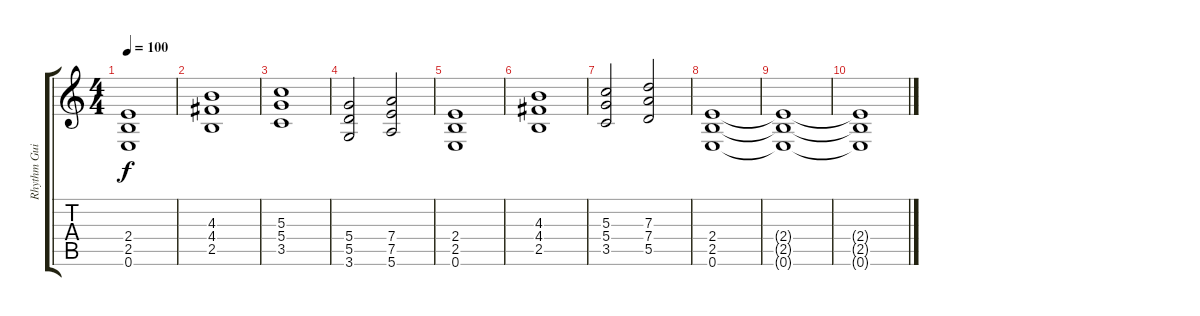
\track ("Rhythm Guitar" "Rhythm Gui") {instrument overdrivenguitar}
\staff {score tabs}
\tuning (E4 B3 G3 D3 A2 E2) {hide}
\ts (4 4)
\tempo 100
\clef g2
\ks c
(2.4 2.5 0.6).1{dy f} |
(4.3 4.4 2.5).1 |
(5.3 5.4 3.5).1 |
(5.4 5.5 3.6).2 (7.4 7.5 5.6).2 |
(2.4 2.5 0.6).1 |
(4.3 4.4 2.5).1 |
(5.3 5.4 3.5).2 (7.3 7.4 5.5).2 |
(2.4 2.5 0.6).1 |
(2.4{t} 2.5{t} 0.6{t}).1 |
(2.4{t} 2.5{t} 0.6{t}).1
